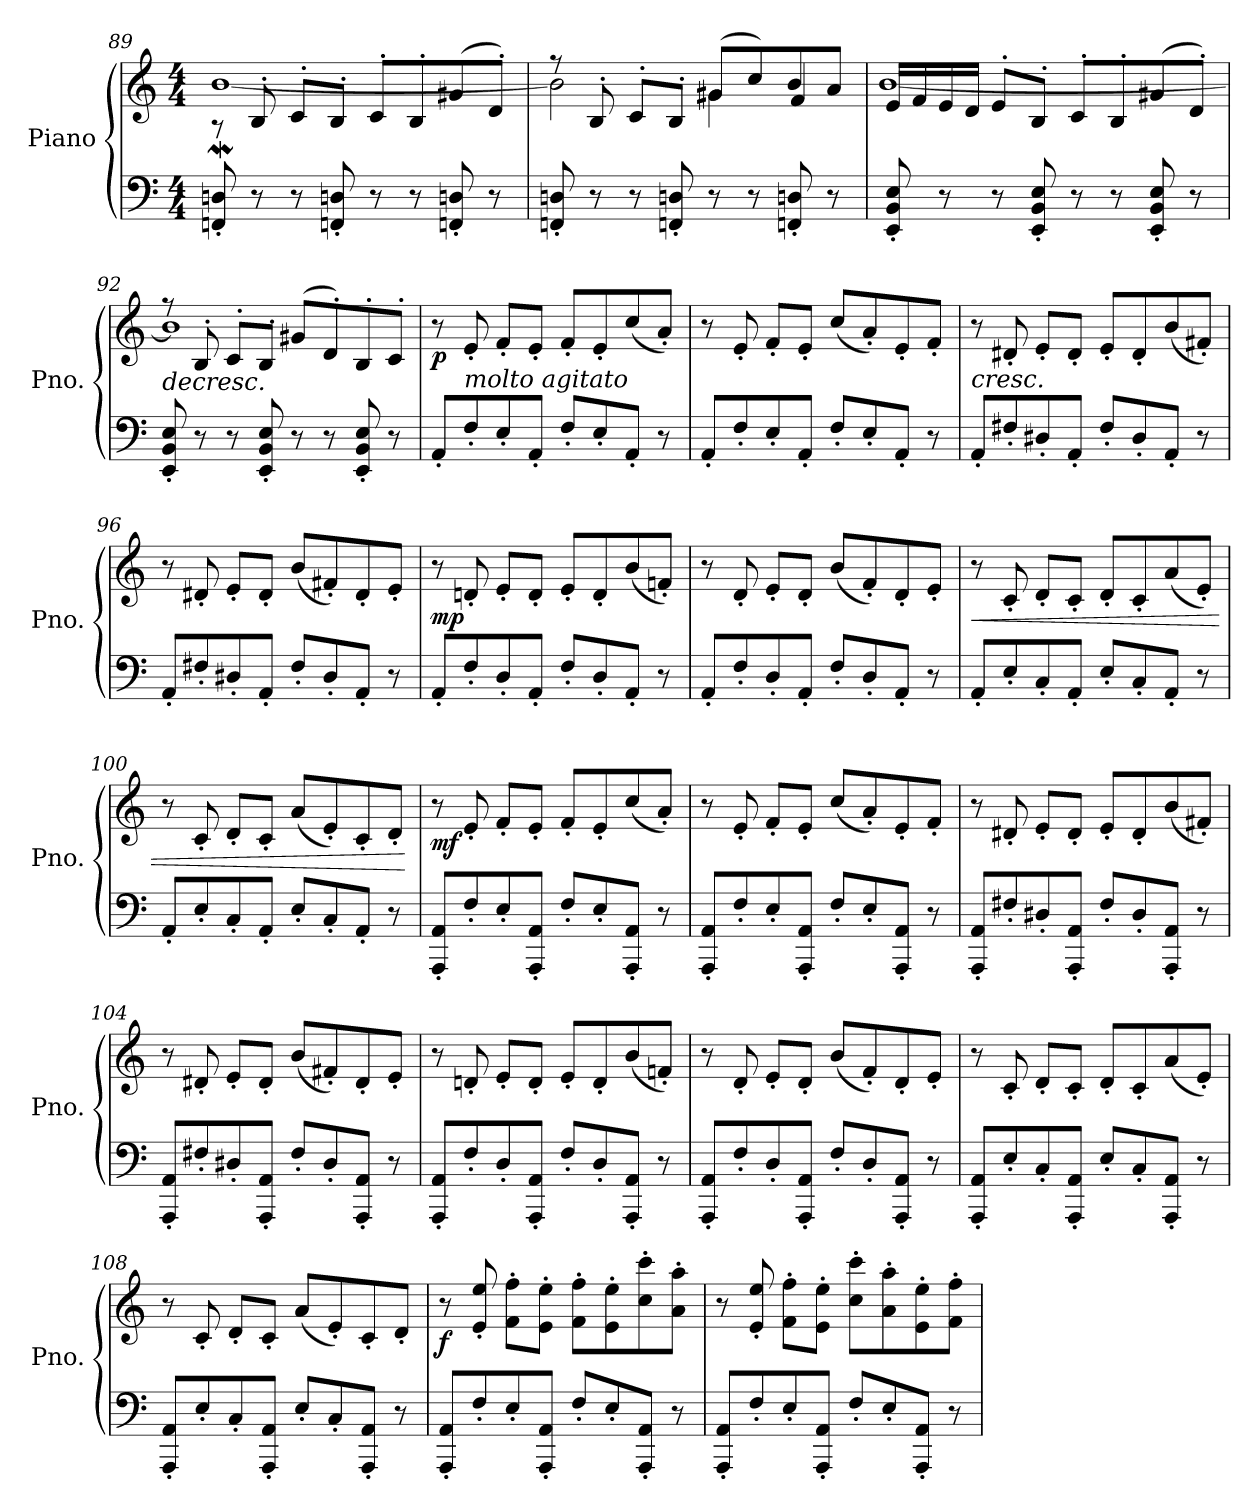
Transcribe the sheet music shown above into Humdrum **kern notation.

**kern	**kern	**dynam
*part1	*part1	*part1
*staff2	*staff1	*staff1/2
*I"Piano	*	*
*I'Pno.	*	*
*clefF4	*clefG2	*
*k[]	*k[]	*
*M4/4	*M4/4	*
=89	=89	=89
*	*^	*
8FFn/' 8Dn/'	8rA	[1bW	.
8r	8B'/	.	.
8r	8c'/L	.	.
8FFn/' 8Dn/'	8B'/J	.	.
8r	8c'/L	.	.
8r	8B'/	.	.
8FFn/' 8Dn/'	(>8g#X/	.	.
8r	8d'/J)	.	.
=90	=90	=90	=90
*	*	*^	*
8FFn/' 8Dn/'	8r	2b\]	2.ryy	.
8r	8B'/	.	.	.
8r	8c'/L	.	.	.
8FFn/' 8Dn/'	8B'/J	.	.	.
8r	(>8g#X/L	4g#\	.	.
8r	8cc/)	.	.	.
8FFn/' 8Dn/'	8b/	4ryy	4f/	.
8r	8a/J	.	.	.
*	*	*v	*v	*
!!LO:PB:g=z
=91	=91	=91	=91
8EE/' 8BB/' 8E/'	16e/LL	[1b	.
.	16f/	.	.
8r	16e/	.	.
.	16d/JJ	.	.
8r	8e'/L	.	.
8EE/' 8BB/' 8E/'	8B'/J	.	.
8r	8c'/L	.	.
8r	8B'/	.	.
8EE/' 8BB/' 8E/'	(>8g#X/	.	.
8r	8d'/J)	.	.
=92	=92	=92	=92
!	!	!	!LO:HP:b
8EE/' 8BB/' 8E/'	8r	1b]	>
8r	8B'/	.	.
8r	8c'/L	.	.
8EE/' 8BB/' 8E/'	8B'/J	.	.
8r	(>8g#X/L	.	.
8r	8d'/)	.	.
8EE/' 8BB/' 8E/'	8B'/	.	.
8r	8c'/J	.	.
*	*v	*v	*
=93	=93	=93
*	*MM160	*
!	!	!LO:DY:b
8AA'/L	8r	p
!LO:TX:a:i:t=molto agitato	!	!
8F'/	8e'/	.
8E'/	8f'/L	.
8AA'/J	8e'/J	.
8F'/L	8f'/L	.
8E'/	8e'/	.
8AA'/J	(<8cc/	.
8r	8a'/J)	.
=94	=94	=94
8AA'/L	8r	.
8F'/	8e'/	.
8E'/	8f'/L	.
8AA'/J	8e'/J	.
8F'/L	(<8cc/L	.
8E'/	8a'/)	.
8AA'/J	8e'/	.
8r	8f'/J	.
!!LO:LB:g=z
=95	=95	=95
!	!	!LO:HP:b
8AA'/L	8r	<
8F#X'/	8d#X'/	.
8D#X'/	8e'/L	.
8AA'/J	8d#'/J	.
8F#'/L	8e'/L	.
8D#'/	8d#'/	.
8AA'/J	(<8b/	.
8r	8f#X'/J)	.
=96	=96	=96
8AA'/L	8r	.
8F#X'/	8d#X'/	.
8D#X'/	8e'/L	.
8AA'/J	8d#'/J	.
8F#'/L	(<8b/L	.
8D#'/	8f#X'/)	.
8AA'/J	8d#'/	.
8r	8e'/J	.
.	.	]
=97	=97	=97
!	!	!LO:DY:b
8AA'/L	8r	mp
8F'/	8dn'/	.
8D'/	8e'/L	.
8AA'/J	8d'/J	.
8F'/L	8e'/L	.
8D'/	8d'/	.
8AA'/J	(<8b/	.
8r	8fn'/J)	.
=98	=98	=98
8AA'/L	8r	.
8F'/	8d'/	.
8D'/	8e'/L	.
8AA'/J	8d'/J	.
8F'/L	(<8b/L	.
8D'/	8f'/)	.
8AA'/J	8d'/	.
8r	8e'/J	.
!!LO:LB:g=z
=99	=99	=99
!	!	!LO:HP:b
8AA'/L	8r	<
8E'/	8c'/	.
8C'/	8d'/L	.
8AA'/J	8c'/J	.
8E'/L	8d'/L	.
8C'/	8c'/	.
8AA'/J	(<8a/	.
8r	8e'/J)	.
=100	=100	=100
8AA'/L	8r	.
8E'/	8c'/	.
8C'/	8d'/L	.
8AA'/J	8c'/J	.
8E'/L	(<8a/L	.
8C'/	8e'/)	.
8AA'/J	8c'/	.
8r	8d'/J	.
.	.	[
=101	=101	=101
*	*MM165	*
!	!	!LO:DY:b
8AAA/' 8AA/'L	8r	mf
8F'/	8e'/	.
8E'/	8f'/L	.
8AAA/' 8AA/'J	8e'/J	.
8F'/L	8f'/L	.
8E'/	8e'/	.
8AAA/' 8AA/'J	(<8cc/	.
8r	8a'/J)	.
=102	=102	=102
8AAA/' 8AA/'L	8r	.
8F'/	8e'/	.
8E'/	8f'/L	.
8AAA/' 8AA/'J	8e'/J	.
8F'/L	(<8cc/L	.
8E'/	8a'/)	.
8AAA/' 8AA/'J	8e'/	.
8r	8f'/J	.
=103	=103	=103
8AAA/' 8AA/'L	8r	.
8F#X'/	8d#X'/	.
8D#X'/	8e'/L	.
8AAA/' 8AA/'J	8d#'/J	.
8F#'/L	8e'/L	.
8D#'/	8d#'/	.
8AAA/' 8AA/'J	(<8b/	.
8r	8f#X'/J)	.
!!LO:LB:g=z
=104	=104	=104
8AAA/' 8AA/'L	8r	.
8F#X'/	8d#X'/	.
8D#X'/	8e'/L	.
8AAA/' 8AA/'J	8d#'/J	.
8F#'/L	(<8b/L	.
8D#'/	8f#X'/)	.
8AAA/' 8AA/'J	8d#'/	.
8r	8e'/J	.
=105	=105	=105
8AAA/' 8AA/'L	8r	.
8F'/	8dn'/	.
8D'/	8e'/L	.
8AAA/' 8AA/'J	8d'/J	.
8F'/L	8e'/L	.
8D'/	8d'/	.
8AAA/' 8AA/'J	(<8b/	.
8r	8fn'/J)	.
=106	=106	=106
8AAA/' 8AA/'L	8r	.
8F'/	8d'/	.
8D'/	8e'/L	.
8AAA/' 8AA/'J	8d'/J	.
8F'/L	(<8b/L	.
8D'/	8f'/)	.
8AAA/' 8AA/'J	8d'/	.
8r	8e'/J	.
=107	=107	=107
8AAA/' 8AA/'L	8r	.
8E'/	8c'/	.
8C'/	8d'/L	.
8AAA/' 8AA/'J	8c'/J	.
8E'/L	8d'/L	.
8C'/	8c'/	.
8AAA/' 8AA/'J	(<8a/	.
8r	8e'/J)	.
!!LO:LB:g=z
=108	=108	=108
8AAA/' 8AA/'L	8r	.
8E'/	8c'/	.
8C'/	8d'/L	.
8AAA/' 8AA/'J	8c'/J	.
8E'/L	(<8a/L	.
8C'/	8e'/)	.
8AAA/' 8AA/'J	8c'/	.
8r	8d'/J	.
.	.	[
=109	=109	=109
*	*MM170	*
!	!	!LO:DY:b
8AAA/' 8AA/'L	8r	f
8F'/	8e/' 8ee/'	.
8E'/	8f\' 8ff\'L	.
8AAA/' 8AA/'J	8e\' 8ee\'J	.
8F'/L	8f\' 8ff\'L	.
8E'/	8e\' 8ee\'	.
8AAA/' 8AA/'J	8cc\' 8ccc\'	.
8r	8a\' 8aa\'J	.
=110	=110	=110
*	*MM171	*
8AAA/' 8AA/'L	8r	.
8F'/	8e/' 8ee/'	.
8E'/	8f\' 8ff\'L	.
8AAA/' 8AA/'J	8e\' 8ee\'J	.
8F'/L	8cc\' 8ccc\'L	.
8E'/	8a\' 8aa\'	.
8AAA/' 8AA/'J	8e\' 8ee\'	.
8r	8f\' 8ff\'J	.
=	=	=
*-	*-	*-
